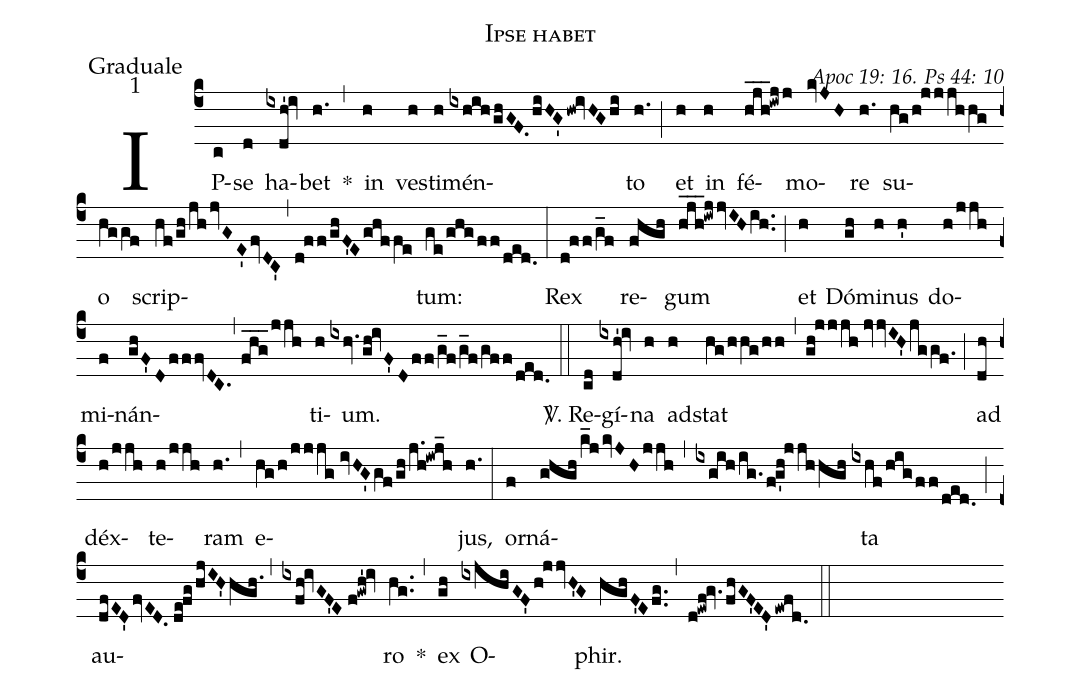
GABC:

name: Ipse habet;
office-part: Graduale;
mode: 1;
commentary: Apoc 19: 16. Ps 44: 10;
%%
(c4) IP(c)se(d) ha(ixdh'!iv)bet(h.) *(,) in(h) ves(h)ti(h)mén(ixhih/ghGF./hiHG'hw!ivHG/hi)to(h.) (;) et(h) in(h) fé(hjh___!iwjj)mo(kvJH)re(h.) su(hg/h!jjjhhg)o(hggf) scrip(hf/gh/jh/jvGE'/fvDC',d!ff/ghF'E/ghffe)tum:(ge/ghg/ff/ded.) (:)
Rex(d!ff/g_f) re(fhgh)gum(hjh___!iwjjvIH/ih..) (;) et(h) Dó(gh)mi(h)nus(h') do(h/jjh)mi(f)nán(ghF'D/fffvDC.,fhg___/jjh)ti(h)um.(ixhv./gh!ivF'D/ff/g_f/g_f/gff/ded.) (::)
<sp>V/</sp>. Re(cd)gí(ixdh'!iv)na(h) ad(h)stat(hg/hhg/hh) (,) (gh!jjjh//jvvIH'/jggf.) (;) ad(dh) déx(h/jjh)te(h/jjh)ram(h.) (,) e(hg/h/jjjg//ivHG'gf/gh/j.h!iwj_h)jus,(h.) (:)
or(f)ná(ghgh/k_j/kvJH/jjh,ixgih/ig./f!g'h!jjhhgh)ta(ixhf/hig/ff/ded.) (;) au(dfED'/fvED.//de!fg/hjIH'/hgh.,ixfh!ivGF'E//f!gwh'!iv)ro(hg..) *(,) ex(gh) O(ixjhi/GF'/h!jjvH'G)phir.(hghF'E/fg..) (,) (d!ewf!gv./fhGF'ED'ewfd.) (::)
